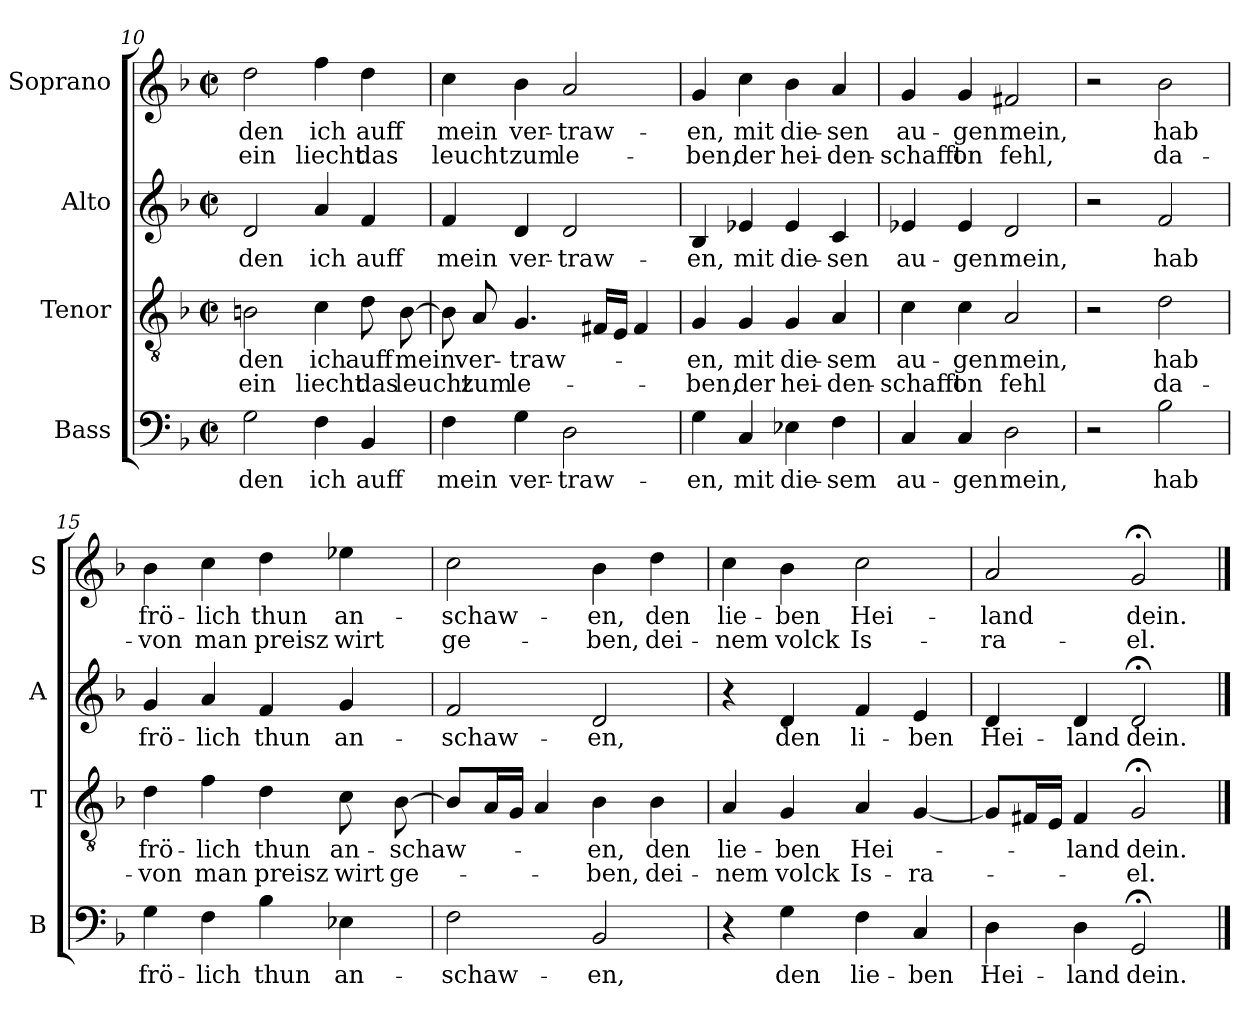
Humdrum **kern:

**kern	**text	**kern	**text	**text	**kern	**text	**kern	**text	**text
*part4	*part4	*part3	*part3	*part3	*part2	*part2	*part1	*part1	*part1
*staff4	*staff4	*staff3	*staff3	*staff3	*staff2	*staff2	*staff1	*staff1	*staff1
*I"Bass	*	*I"Tenor	*	*	*I"Alto	*	*I"Soprano	*	*
*I'B	*	*I'T	*	*	*I'A	*	*I'S	*	*
!!LO:PB:g=z
*clefF4	*	*clefGv2	*	*	*clefG2	*	*clefG2	*	*
*k[b-]	*	*k[b-]	*	*	*k[b-]	*	*k[b-]	*	*
*F:	*	*F:	*	*	*F:	*	*F:	*	*
*M2/2	*	*M2/2	*	*	*M2/2	*	*M2/2	*	*
*met(c|)	*	*met(c|)	*	*	*met(c|)	*	*met(c|)	*	*
=10	=10	=10	=10	=10	=10	=10	=10	=10	=10
!	!LO:LY:b	!	!LO:LY:b	!LO:LY:b	!	!LO:LY:b	!	!LO:LY:b	!LO:LY:b
2G\	den	2Bn\	den	ein	2d/	den	2dd\	den	ein
!	!LO:LY:b	!	!LO:LY:b	!LO:LY:b	!	!LO:LY:b	!	!LO:LY:b	!LO:LY:b
4F\	ich	4c\	ich	liecht	4a/	ich	4ff\	ich	liecht
!	!LO:LY:b	!	!LO:LY:b	!LO:LY:b	!	!LO:LY:b	!	!LO:LY:b	!LO:LY:b
4BB-/	auff	8d\	auff	das	4f/	auff	4dd\	auff	das
!	!	!	!LO:LY:b	!LO:LY:b	!	!	!	!	!
.	.	[8B\	mein	leucht	.	.	.	.	.
=11	=11	=11	=11	=11	=11	=11	=11	=11	=11
!	!LO:LY:b	!	!	!	!	!LO:LY:b	!	!LO:LY:b	!LO:LY:b
4F\	mein	8B\]	.	.	4f/	mein	4cc\	mein	leucht
!	!	!	!LO:LY:b	!LO:LY:b	!	!	!	!	!
.	.	8A/	ver-	zum	.	.	.	.	.
!	!LO:LY:b	!	!LO:LY:b	!LO:LY:b	!	!LO:LY:b	!	!LO:LY:b	!LO:LY:b
4G\	ver-	4.G/	-traw-	le-	4d/	ver-	4b-\	ver-	zum
!	!LO:LY:b	!	!	!	!	!LO:LY:b	!	!LO:LY:b	!LO:LY:b
2D\	-traw-	.	.	.	2d/	-traw-	2a/	-traw-	le-
.	.	16F#X/LL	.	.	.	.	.	.	.
.	.	16E/JJ	.	.	.	.	.	.	.
.	.	4F#/	.	.	.	.	.	.	.
=12	=12	=12	=12	=12	=12	=12	=12	=12	=12
!	!LO:LY:b	!	!LO:LY:b	!LO:LY:b	!	!LO:LY:b	!	!LO:LY:b	!LO:LY:b
4G\	-en,	4G/	-en,	-ben,	4B-/	-en,	4g/	-en,	-ben,
!	!LO:LY:b	!	!LO:LY:b	!LO:LY:b	!	!LO:LY:b	!	!LO:LY:b	!LO:LY:b
4C/	mit	4G/	mit	der	4e-X/	mit	4cc\	mit	der
!	!LO:LY:b	!	!LO:LY:b	!LO:LY:b	!	!LO:LY:b	!	!LO:LY:b	!LO:LY:b
4E-X\	die-	4G/	die-	hei-	4e-/	die-	4b-\	die-	hei-
!	!LO:LY:b	!	!LO:LY:b	!LO:LY:b	!	!LO:LY:b	!	!LO:LY:b	!LO:LY:b
4F\	-sem	4A/	-sem	-den-	4c/	-sen	4a/	-sen	-den-
=13	=13	=13	=13	=13	=13	=13	=13	=13	=13
!	!LO:LY:b	!	!LO:LY:b	!LO:LY:b	!	!LO:LY:b	!	!LO:LY:b	!LO:LY:b
4C/	au-	4c\	au-	-schafft	4e-X/	au-	4g/	au-	-schafft
!	!LO:LY:b	!	!LO:LY:b	!LO:LY:b	!	!LO:LY:b	!	!LO:LY:b	!LO:LY:b
4C/	-gen	4c\	-gen	on	4e-/	-gen	4g/	-gen	on
!	!LO:LY:b	!	!LO:LY:b	!LO:LY:b	!	!LO:LY:b	!	!LO:LY:b	!LO:LY:b
2D\	mein,	2A/	mein,	fehl	2d/	mein,	2f#X/	mein,	fehl,
=14	=14	=14	=14	=14	=14	=14	=14	=14	=14
2r	.	2r	.	.	2r	.	2r	.	.
!	!LO:LY:b	!	!LO:LY:b	!LO:LY:b	!	!LO:LY:b	!	!LO:LY:b	!LO:LY:b
2B-\	hab	2d\	hab	da-	2f/	hab	2b-\	hab	da-
!!LO:LB:g=z
=15	=15	=15	=15	=15	=15	=15	=15	=15	=15
!	!LO:LY:b	!	!LO:LY:b	!LO:LY:b	!	!LO:LY:b	!	!LO:LY:b	!LO:LY:b
4G\	frö-	4d\	frö-	-von	4g/	frö-	4b-\	frö-	-von
!	!LO:LY:b	!	!LO:LY:b	!LO:LY:b	!	!LO:LY:b	!	!LO:LY:b	!LO:LY:b
4F\	-lich	4f\	-lich	man	4a/	-lich	4cc\	-lich	man
!	!LO:LY:b	!	!LO:LY:b	!LO:LY:b	!	!LO:LY:b	!	!LO:LY:b	!LO:LY:b
4B-\	thun	4d\	thun	preisz	4f/	thun	4dd\	thun	preisz
!	!LO:LY:b	!	!LO:LY:b	!LO:LY:b	!	!LO:LY:b	!	!LO:LY:b	!LO:LY:b
4E-X\	an-	8c\	an-	wirt	4g/	an-	4ee-X\	an-	wirt
!	!	!	!LO:LY:b	!LO:LY:b	!	!	!	!	!
.	.	[8B-\	-schaw-	ge-	.	.	.	.	.
=16	=16	=16	=16	=16	=16	=16	=16	=16	=16
!	!LO:LY:b	!	!	!	!	!LO:LY:b	!	!LO:LY:b	!LO:LY:b
2F\	-schaw-	8B-/L]	.	.	2f/	-schaw-	2cc\	-schaw-	ge-
.	.	16A/L	.	.	.	.	.	.	.
.	.	16G/JJ	.	.	.	.	.	.	.
.	.	4A/	.	.	.	.	.	.	.
!	!LO:LY:b	!	!LO:LY:b	!LO:LY:b	!	!LO:LY:b	!	!LO:LY:b	!LO:LY:b
2BB-/	-en,	4B-\	-en,	-ben,	2d/	-en,	4b-\	-en,	-ben,
!	!	!	!LO:LY:b	!LO:LY:b	!	!	!	!LO:LY:b	!LO:LY:b
.	.	4B-\	den	dei-	.	.	4dd\	den	dei-
=17	=17	=17	=17	=17	=17	=17	=17	=17	=17
!	!	!	!LO:LY:b	!LO:LY:b	!	!	!	!LO:LY:b	!LO:LY:b
4r	.	4A/	lie-	-nem	4r	.	4cc\	lie-	-nem
!	!LO:LY:b	!	!LO:LY:b	!LO:LY:b	!	!LO:LY:b	!	!LO:LY:b	!LO:LY:b
4G\	den	4G/	-ben	volck	4d/	den	4b-\	-ben	volck
!	!LO:LY:b	!	!LO:LY:b	!LO:LY:b	!	!LO:LY:b	!	!LO:LY:b	!LO:LY:b
4F\	lie-	4A/	Hei-	Is-	4f/	li-	2cc\	Hei-	Is-
!	!LO:LY:b	!	!	!LO:LY:b	!	!LO:LY:b	!	!	!
4C/	-ben	[4G/	.	-ra-	4e/	-ben	.	.	.
=18	=18	=18	=18	=18	=18	=18	=18	=18	=18
!	!LO:LY:b	!	!	!	!	!LO:LY:b	!	!LO:LY:b	!LO:LY:b
4D\	Hei-	8G/L]	.	.	4d/	Hei-	2a/	-land	-ra-
.	.	16F#X/L	.	.	.	.	.	.	.
.	.	16E/JJ	.	.	.	.	.	.	.
!	!LO:LY:b	!	!LO:LY:b	!	!	!LO:LY:b	!	!	!
4D\	-land	4F#/	-land	.	4d/	-land	.	.	.
!	!LO:LY:b	!	!LO:LY:b	!LO:LY:b	!	!LO:LY:b	!	!LO:LY:b	!LO:LY:b
2GG;</	dein.	2G;</	dein.	-el.	2d;</	dein.	2g;</	dein.	-el.
==	==	==	==	==	==	==	==	==	==
*-	*-	*-	*-	*-	*-	*-	*-	*-	*-
